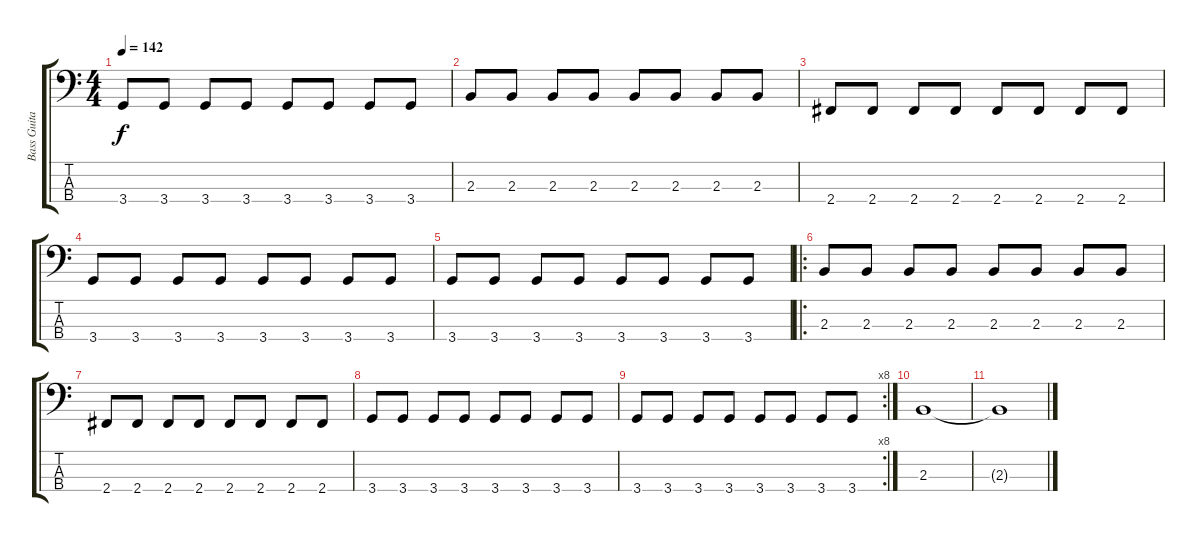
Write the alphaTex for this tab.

\track ("Bass Guitar" "Bass Guita") {instrument electricbasspick}
\staff {score tabs}
\tuning (G2 D2 A1 E1) {hide}
\ts (4 4)
\tempo 142
\clef f4
\ks c
3.4.8{dy f} 3.4.8 3.4.8 3.4.8 3.4.8 3.4.8 3.4.8 3.4.8 |
2.3.8 2.3.8 2.3.8 2.3.8 2.3.8 2.3.8 2.3.8 2.3.8 |
2.4.8 2.4.8 2.4.8 2.4.8 2.4.8 2.4.8 2.4.8 2.4.8 |
3.4.8 3.4.8 3.4.8 3.4.8 3.4.8 3.4.8 3.4.8 3.4.8 |
3.4.8 3.4.8 3.4.8 3.4.8 3.4.8 3.4.8 3.4.8 3.4.8 |
\ro
2.3.8 2.3.8 2.3.8 2.3.8 2.3.8 2.3.8 2.3.8 2.3.8 |
2.4.8 2.4.8 2.4.8 2.4.8 2.4.8 2.4.8 2.4.8 2.4.8 |
3.4.8 3.4.8 3.4.8 3.4.8 3.4.8 3.4.8 3.4.8 3.4.8 |
\rc 8
3.4.8 3.4.8 3.4.8 3.4.8 3.4.8 3.4.8 3.4.8 3.4.8 |
2.3.1 |
2.3{t}.1
